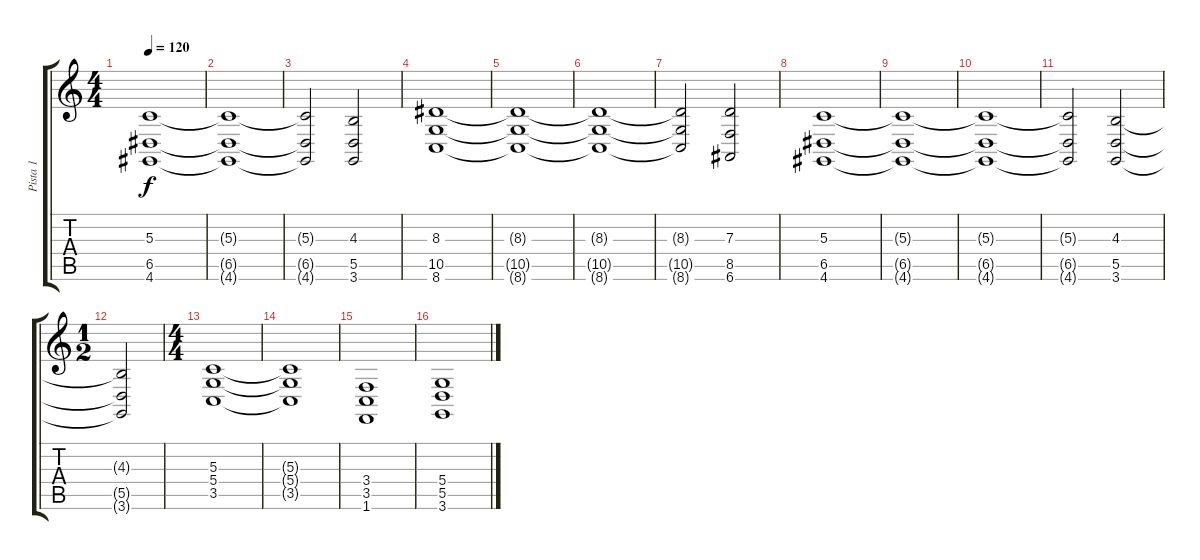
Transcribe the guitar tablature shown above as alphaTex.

\track ("Pista 1" "Pista 1") {instrument stringensemble1}
\staff {score tabs}
\tuning (E4 B3 G3 D3 A2 E2) {hide}
\ts (4 4)
\tempo 120
\clef g2
\ks c
(5.3{t} 6.5{t} 4.6{t}).1{dy f} |
(5.3{t} 6.5{t} 4.6{t}).1 |
(5.3{t} 6.5{t} 4.6{t}).2 (4.3 5.5 3.6).2 |
(8.3 10.5 8.6).1 |
(8.3{t} 10.5{t} 8.6{t}).1 |
(8.3{t} 10.5{t} 8.6{t}).1 |
(8.3{t} 10.5{t} 8.6{t}).2 (7.3 8.5 6.6).2 |
(5.3 6.5 4.6).1 |
(5.3{t} 6.5{t} 4.6{t}).1 |
(5.3{t} 6.5{t} 4.6{t}).1 |
(5.3{t} 6.5{t} 4.6{t}).2 (4.3 5.5 3.6).2 |
\ts (1 2)
(4.3{t} 5.5{t} 3.6{t}).2 |
\ts (4 4)
(5.3 5.4 3.5).1 |
(5.3{t} 5.4{t} 3.5{t}).1 |
(3.4 3.5 1.6).1 |
(5.4 5.5 3.6).1
